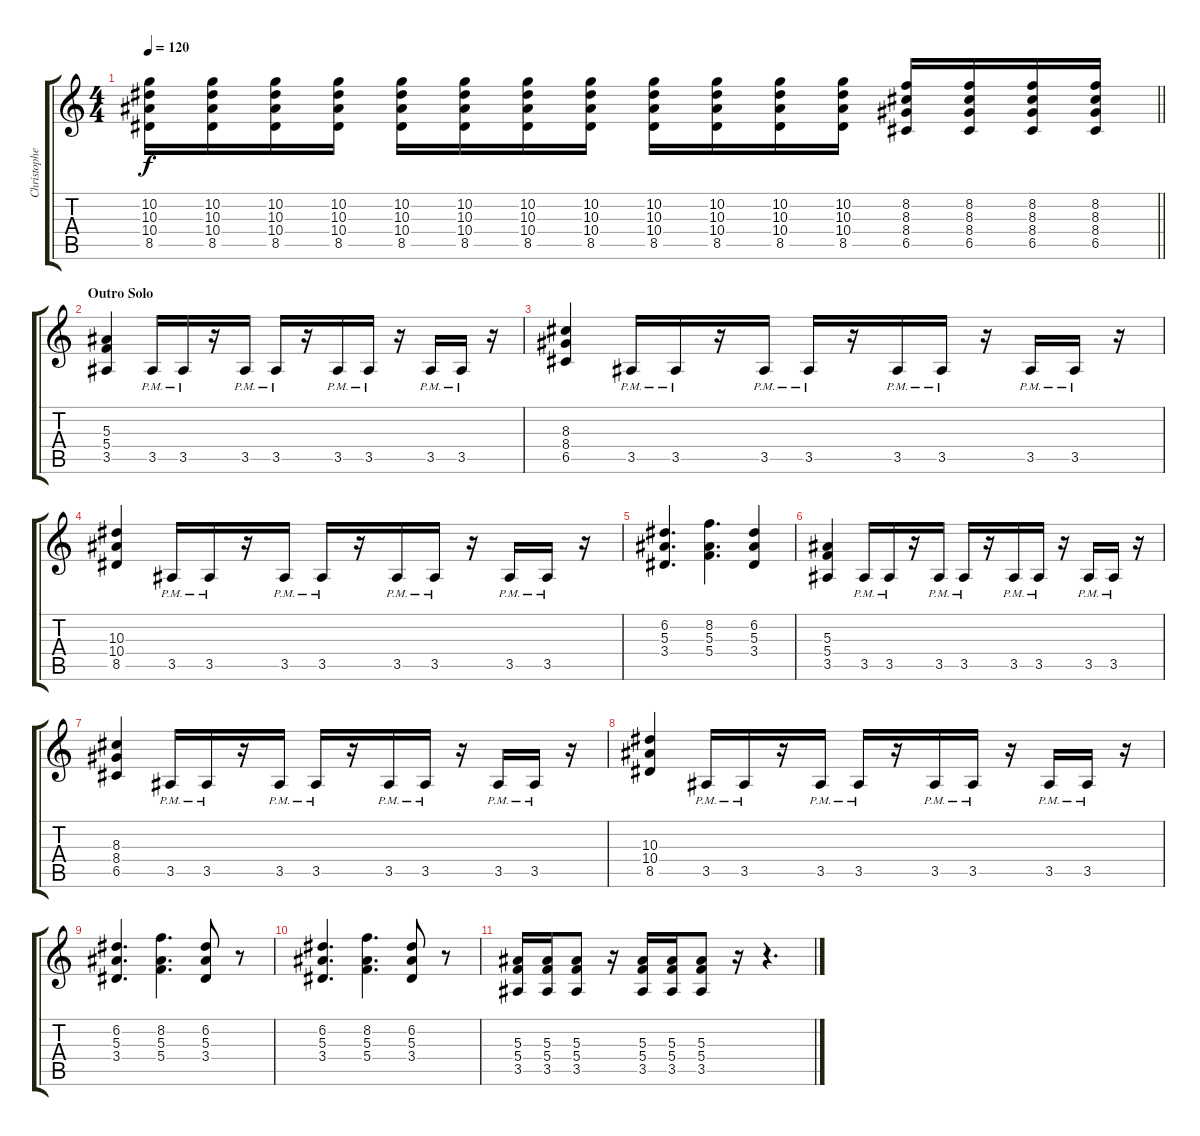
\track ("Christopher Amott (Rythm Guitar II)" "Christophe") {instrument overdrivenguitar}
\staff {score tabs}
\tuning (D4 A3 F3 C3 G2 C2) {hide}
\ts (4 4)
\tempo 120
\clef g2
\barLineRight lightlight
\ks c
(10.2 10.3 10.4 8.5).16{dy f} (10.2 10.3 10.4 8.5).16 (10.2 10.3 10.4 8.5).16 (10.2 10.3 10.4 8.5).16 (10.2 10.3 10.4 8.5).16 (10.2 10.3 10.4 8.5).16 (10.2 10.3 10.4 8.5).16 (10.2 10.3 10.4 8.5).16 (10.2 10.3 10.4 8.5).16 (10.2 10.3 10.4 8.5).16 (10.2 10.3 10.4 8.5).16 (10.2 10.3 10.4 8.5).16 (8.2 8.3 8.4 6.5).16 (8.2 8.3 8.4 6.5).16 (8.2 8.3 8.4 6.5).16 (8.2 8.3 8.4 6.5).16 |
\section ("" "Outro Solo")
(5.3 5.4 3.5).4{volume 13 balance 16 instrument overdrivenguitar} 3.5{pm}.16 3.5{pm}.16 r.16 3.5{pm}.16 3.5{pm}.16 r.16 3.5{pm}.16 3.5{pm}.16 r.16 3.5{pm}.16 3.5{pm}.16 r.16 |
(8.3 8.4 6.5).4 3.5{pm}.16 3.5{pm}.16 r.16 3.5{pm}.16 3.5{pm}.16 r.16 3.5{pm}.16 3.5{pm}.16 r.16 3.5{pm}.16 3.5{pm}.16 r.16 |
(10.3 10.4 8.5).4 3.5{pm}.16 3.5{pm}.16 r.16 3.5{pm}.16 3.5{pm}.16 r.16 3.5{pm}.16 3.5{pm}.16 r.16 3.5{pm}.16 3.5{pm}.16 r.16 |
(6.2 5.3 3.4).4{d} (8.2 5.3 5.4).4{d} (6.2 5.3 3.4).4 |
(5.3 5.4 3.5).4 3.5{pm}.16 3.5{pm}.16 r.16 3.5{pm}.16 3.5{pm}.16 r.16 3.5{pm}.16 3.5{pm}.16 r.16 3.5{pm}.16 3.5{pm}.16 r.16 |
(8.3 8.4 6.5).4 3.5{pm}.16 3.5{pm}.16 r.16 3.5{pm}.16 3.5{pm}.16 r.16 3.5{pm}.16 3.5{pm}.16 r.16 3.5{pm}.16 3.5{pm}.16 r.16 |
(10.3 10.4 8.5).4 3.5{pm}.16 3.5{pm}.16 r.16 3.5{pm}.16 3.5{pm}.16 r.16 3.5{pm}.16 3.5{pm}.16 r.16 3.5{pm}.16 3.5{pm}.16 r.16 |
(6.2 5.3 3.4).4{d} (8.2 5.3 5.4).4{d} (6.2 5.3 3.4).8 r.8 |
(6.2 5.3 3.4).4{d} (8.2 5.3 5.4).4{d} (6.2 5.3 3.4).8 r.8 |
(5.3 5.4 3.5).16 (5.3 5.4 3.5).16 (5.3 5.4 3.5).8 r.16 (5.3 5.4 3.5).16 (5.3 5.4 3.5).16 (5.3 5.4 3.5).8 r.16 r.4{d}
